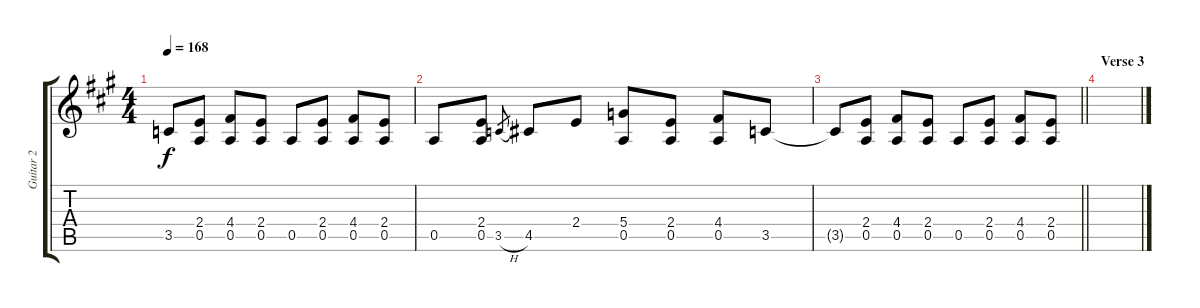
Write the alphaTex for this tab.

\track ("Guitar 2" "Guitar 2") {instrument distortionguitar}
\staff {score tabs}
\tuning (E4 B3 G3 D3 A2 E2) {hide}
\ts (4 4)
\tempo 168
\clef g2
\ks a
3.5{t}.8{dy f} (2.4 0.5).8 (4.4 0.5).8 (2.4 0.5).8 0.5.8 (2.4 0.5).8 (4.4 0.5).8 (2.4 0.5).8 |
0.5.8 (2.4 0.5).8 3.5{h}.8{gr} 4.5.8 2.4.8 (5.4 0.5).8 (2.4 0.5).8 (4.4 0.5).8 3.5.8 |
\barLineRight lightlight
3.5{t}.8 (2.4 0.5).8 (4.4 0.5).8 (2.4 0.5).8 0.5.8 (2.4 0.5).8 (4.4 0.5).8 (2.4 0.5).8 |
\section ("" "Verse 3")
